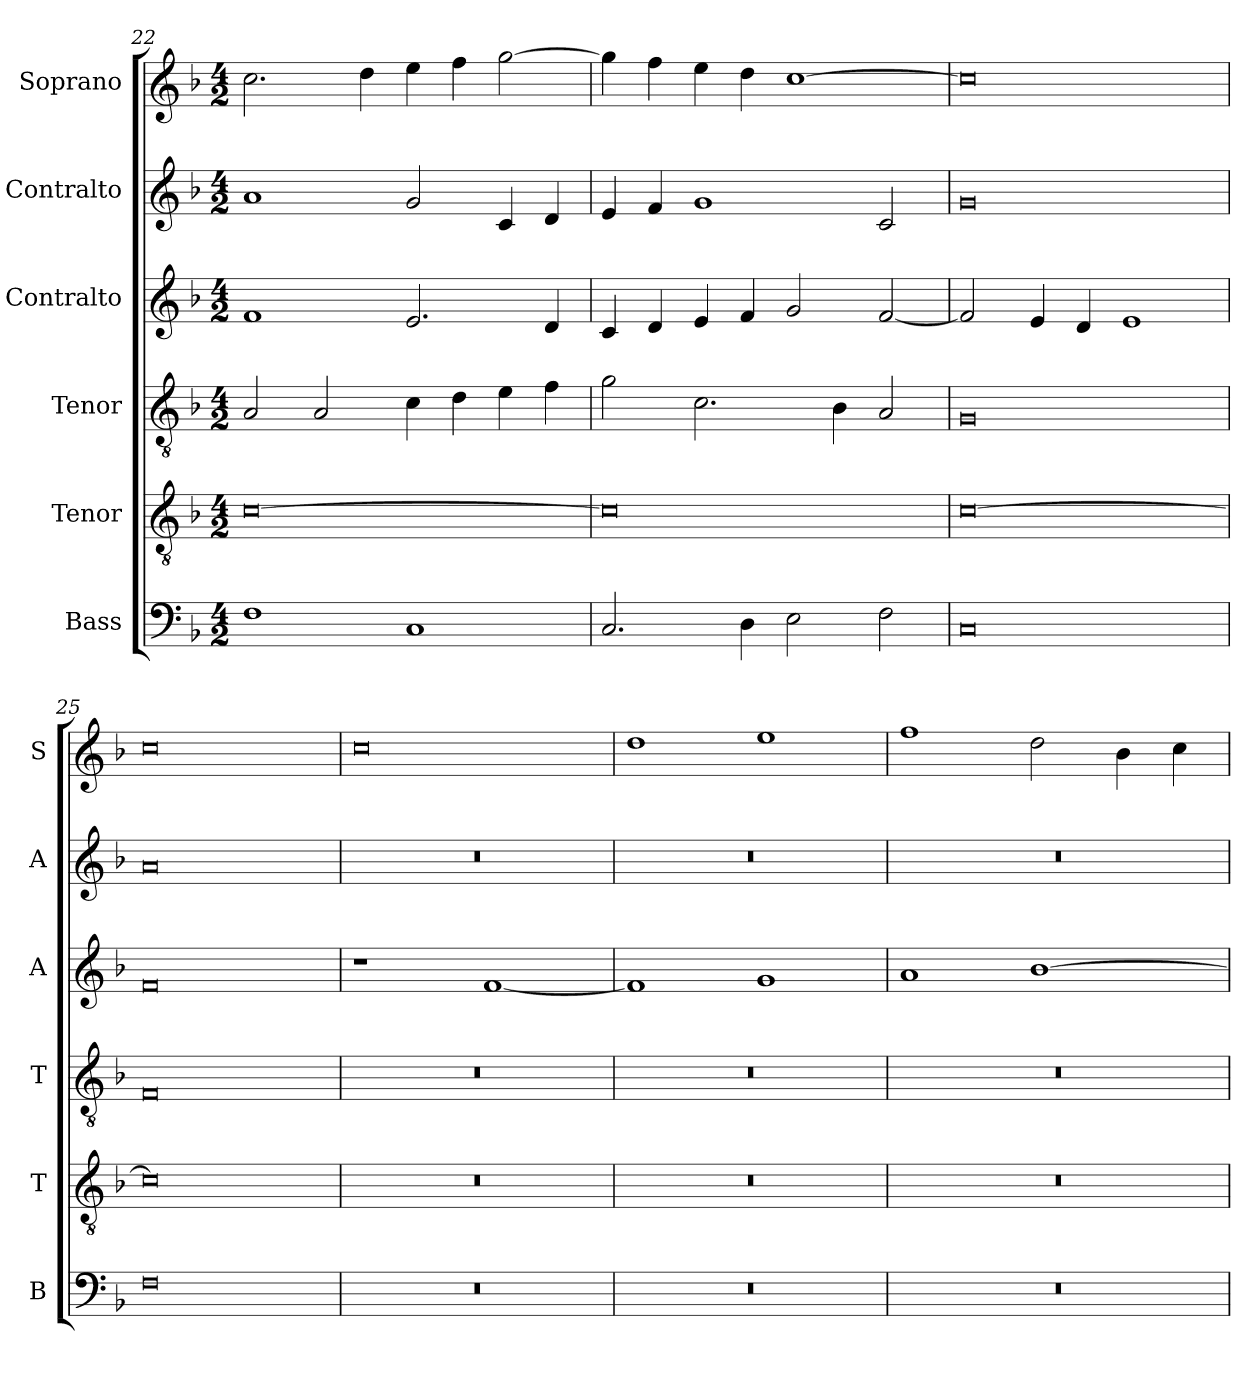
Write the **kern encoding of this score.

**kern	**kern	**kern	**kern	**kern	**kern
*part6	*part5	*part4	*part3	*part2	*part1
*staff6	*staff5	*staff4	*staff3	*staff2	*staff1
*I"Bass	*I"Tenor	*I"Tenor	*I"Contralto	*I"Contralto	*I"Soprano
*I'B	*I'T	*I'T	*I'A	*I'A	*I'S
*clefF4	*clefGv2	*clefGv2	*clefG2	*clefG2	*clefG2
*k[b-]	*k[b-]	*k[b-]	*k[b-]	*k[b-]	*k[b-]
*F:ion	*F:ion	*F:ion	*F:ion	*F:ion	*F:ion
*M4/2	*M4/2	*M4/2	*M4/2	*M4/2	*M4/2
=22	=22	=22	=22	=22	=22
1F	[0c	2A	1f	1a	2.cc
.	.	2A	.	.	.
.	.	.	.	.	4dd
1C	.	4c	2.e	2g	4ee
.	.	4d	.	.	4ff
.	.	4e	.	4c	[2gg
.	.	4f	4d	4d	.
=23	=23	=23	=23	=23	=23
2.C	0c]	2g	4c	4e	4gg]
.	.	.	4d	4f	4ff
.	.	2.c	4e	1g	4ee
4D	.	.	4f	.	4dd
2E	.	.	2g	.	[1cc
.	.	4B-	.	.	.
2F	.	2A	[2f	2c	.
=24	=24	=24	=24	=24	=24
0C	[0c	0G	2f]	0g	0cc]
.	.	.	4e	.	.
.	.	.	4d	.	.
.	.	.	1e	.	.
=25	=25	=25	=25	=25	=25
0F	0c]	0F	0f	0a	0cc
=26	=26	=26	=26	=26	=26
0r	0r	0r	1r	0r	0cc
.	.	.	[1f	.	.
=27	=27	=27	=27	=27	=27
0r	0r	0r	1f]	0r	1dd
.	.	.	1g	.	1ee
=28	=28	=28	=28	=28	=28
0r	0r	0r	1a	0r	1ff
.	.	.	[1b-	.	2dd
.	.	.	.	.	4b-
.	.	.	.	.	4cc
=	=	=	=	=	=
*-	*-	*-	*-	*-	*-
